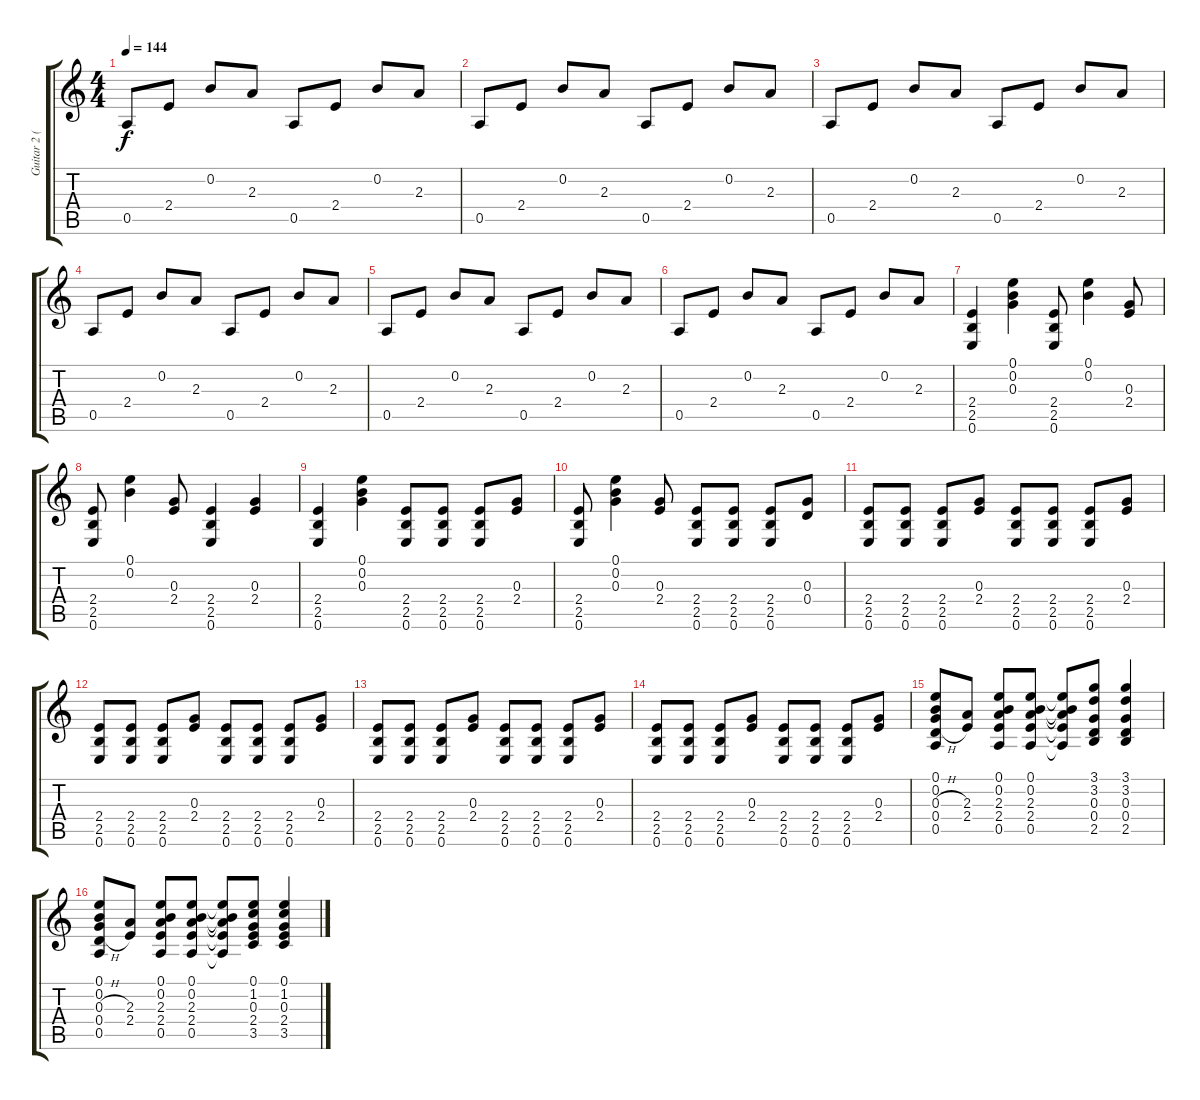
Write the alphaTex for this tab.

\track ("Guitar 2 (12-string)" "Guitar 2 (") {instrument acousticguitarsteel}
\staff {score tabs}
\tuning (E4 B3 G3 D3 A2 E2) {hide}
\ts (4 4)
\tempo 144
\clef g2
\ks c
0.5.8{dy f} 2.4.8 0.2.8 2.3.8 0.5.8 2.4.8 0.2.8 2.3.8 |
0.5.8 2.4.8 0.2.8 2.3.8 0.5.8 2.4.8 0.2.8 2.3.8 |
0.5.8 2.4.8 0.2.8 2.3.8 0.5.8 2.4.8 0.2.8 2.3.8 |
0.5.8 2.4.8 0.2.8 2.3.8 0.5.8 2.4.8 0.2.8 2.3.8 |
0.5.8 2.4.8 0.2.8 2.3.8 0.5.8 2.4.8 0.2.8 2.3.8 |
0.5.8 2.4.8 0.2.8 2.3.8 0.5.8 2.4.8 0.2.8 2.3.8 |
(2.4 2.5 0.6).4 (0.1 0.2 0.3).4 (2.4 2.5 0.6).8 (0.1 0.2).4 (0.3 2.4).8 |
(2.4 2.5 0.6).8 (0.1 0.2).4 (0.3 2.4).8 (2.4 2.5 0.6).4 (0.3 2.4).4 |
(2.4 2.5 0.6).4 (0.1 0.2 0.3).4 (2.4 2.5 0.6).8 (2.4 2.5 0.6).8 (2.4 2.5 0.6).8 (0.3 2.4).8 |
(2.4 2.5 0.6).8 (0.1 0.2 0.3).4 (0.3 2.4).8 (2.4 2.5 0.6).8 (2.4 2.5 0.6).8 (2.4 2.5 0.6).8 (0.3 0.4).8 |
(2.4 2.5 0.6).8 (2.4 2.5 0.6).8 (2.4 2.5 0.6).8 (0.3 2.4).8 (2.4 2.5 0.6).8 (2.4 2.5 0.6).8 (2.4 2.5 0.6).8 (0.3 2.4).8 |
(2.4 2.5 0.6).8 (2.4 2.5 0.6).8 (2.4 2.5 0.6).8 (0.3 2.4).8 (2.4 2.5 0.6).8 (2.4 2.5 0.6).8 (2.4 2.5 0.6).8 (0.3 2.4).8 |
(2.4 2.5 0.6).8 (2.4 2.5 0.6).8 (2.4 2.5 0.6).8 (0.3 2.4).8 (2.4 2.5 0.6).8 (2.4 2.5 0.6).8 (2.4 2.5 0.6).8 (0.3 2.4).8 |
(2.4 2.5 0.6).8 (2.4 2.5 0.6).8 (2.4 2.5 0.6).8 (0.3 2.4).8 (2.4 2.5 0.6).8 (2.4 2.5 0.6).8 (2.4 2.5 0.6).8 (0.3 2.4).8 |
(0.1 0.2 0.3{h} 0.4{h} 0.5).8 (2.3 2.4).8 (0.1 0.2 2.3 2.4 0.5).8 (0.1 0.2 2.3 2.4 0.5).8 (0.1{t} 0.2{t} 2.3{t} 2.4{t} 0.5{t}).8 (3.1 3.2 0.3 0.4 2.5).8 (3.1 3.2 0.3 0.4 2.5).4 |
(0.1 0.2 0.3{h} 0.4{h} 0.5).8 (2.3 2.4).8 (0.1 0.2 2.3 2.4 0.5).8 (0.1 0.2 2.3 2.4 0.5).8 (0.1{t} 0.2{t} 2.3{t} 2.4{t} 0.5{t}).8 (0.1 1.2 0.3 2.4 3.5).8 (0.1 1.2 0.3 2.4 3.5).4
